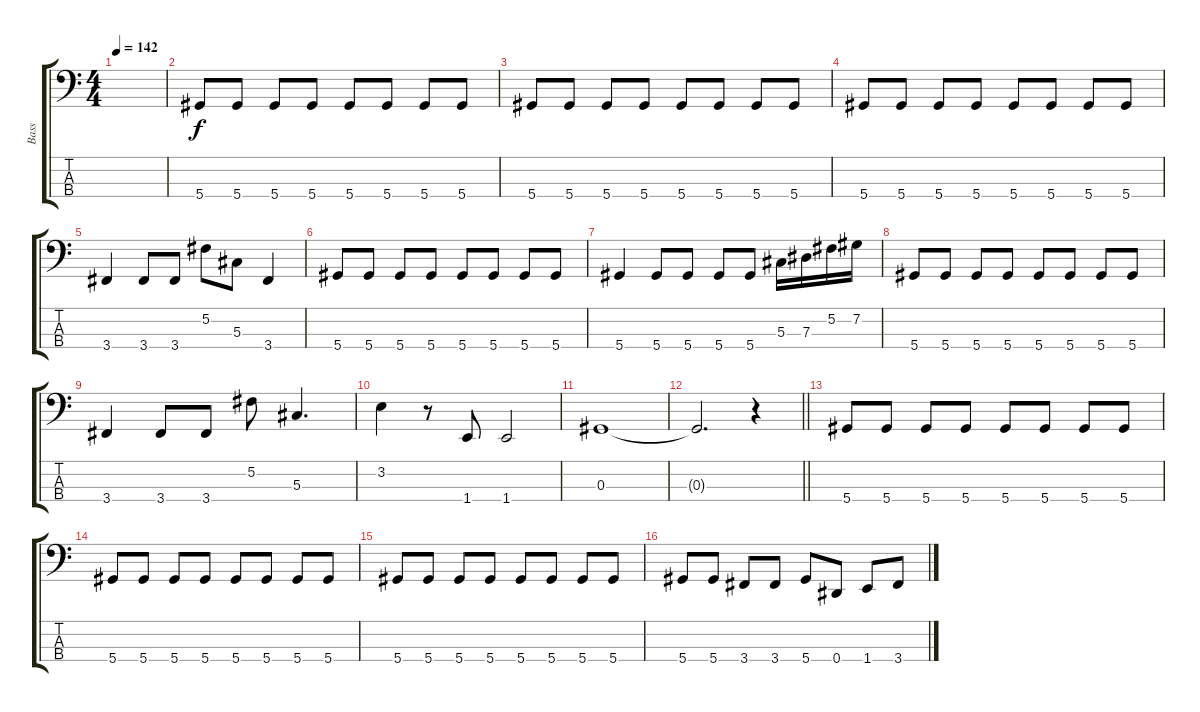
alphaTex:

\track ("Bass" "Bass") {instrument electricbasspick}
\staff {score tabs}
\tuning (Gb2 Db2 Ab1 Eb1) {hide}
\ts (4 4)
\tempo 142
\clef f4
\ks c
|
5.4.8 5.4.8 5.4.8 5.4.8 5.4.8 5.4.8 5.4.8 5.4.8 |
5.4.8 5.4.8 5.4.8 5.4.8 5.4.8 5.4.8 5.4.8 5.4.8 |
5.4.8 5.4.8 5.4.8 5.4.8 5.4.8 5.4.8 5.4.8 5.4.8 |
3.4.4 3.4.8 3.4.8 5.2.8 5.3.8 3.4.4 |
5.4.8 5.4.8 5.4.8 5.4.8 5.4.8 5.4.8 5.4.8 5.4.8 |
5.4.4 5.4.8 5.4.8 5.4.8 5.4.8 5.3.16 7.3.16 5.2.16 7.2.16 |
5.4.8 5.4.8 5.4.8 5.4.8 5.4.8 5.4.8 5.4.8 5.4.8 |
3.4.4 3.4.8 3.4.8 5.2.8 5.3.4{d} |
3.2.4 r.8 1.4.8 1.4.2 |
0.3.1 |
\barLineRight lightlight
0.3{t}.2{d} r.4 |
\section ("" "")
5.4.8 5.4.8 5.4.8 5.4.8 5.4.8 5.4.8 5.4.8 5.4.8 |
5.4.8 5.4.8 5.4.8 5.4.8 5.4.8 5.4.8 5.4.8 5.4.8 |
5.4.8 5.4.8 5.4.8 5.4.8 5.4.8 5.4.8 5.4.8 5.4.8 |
5.4.8 5.4.8 3.4.8 3.4.8 5.4.8 0.4.8 1.4.8 3.4.8
